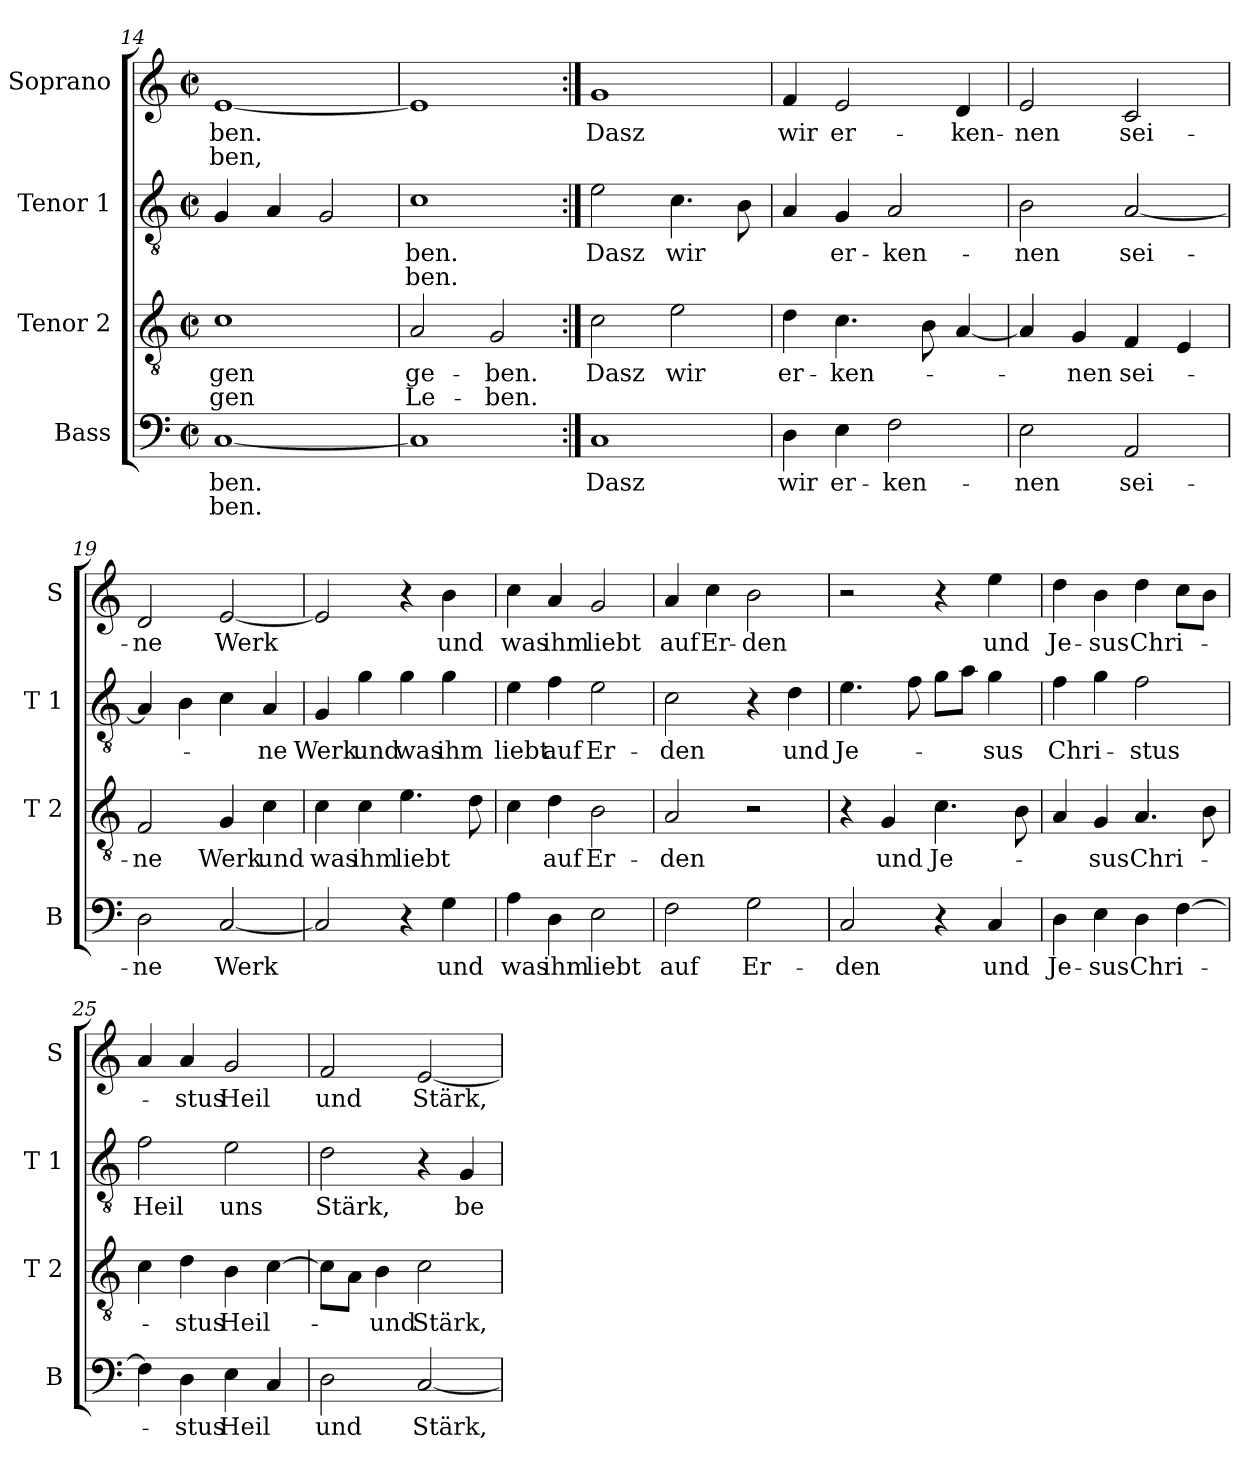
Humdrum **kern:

**kern	**text	**text	**kern	**text	**text	**kern	**text	**text	**kern	**text	**text
*part4	*part4	*part4	*part3	*part3	*part3	*part2	*part2	*part2	*part1	*part1	*part1
*staff4	*staff4	*staff4	*staff3	*staff3	*staff3	*staff2	*staff2	*staff2	*staff1	*staff1	*staff1
*I"Bass	*	*	*I"Tenor 2	*	*	*I"Tenor 1	*	*	*I"Soprano	*	*
*I'B	*	*	*I'T 2	*	*	*I'T 1	*	*	*I'S	*	*
*clefF4	*	*	*clefGv2	*	*	*clefGv2	*	*	*clefG2	*	*
*k[]	*	*	*k[]	*	*	*k[]	*	*	*k[]	*	*
*C:	*	*	*C:	*	*	*C:	*	*	*C:	*	*
*M2/2	*	*	*M2/2	*	*	*M2/2	*	*	*M2/2	*	*
*met(c|)	*	*	*met(c|)	*	*	*met(c|)	*	*	*met(c|)	*	*
=14	=14	=14	=14	=14	=14	=14	=14	=14	=14	=14	=14
!	!LO:LY:b	!LO:LY:b	!	!LO:LY:b	!LO:LY:b	!	!	!	!	!LO:LY:b	!LO:LY:b
[1C	-ben.	-ben.	1c	-gen	-gen	4G/	.	.	[1e	-ben.	-ben,
.	.	.	.	.	.	4A/	.	.	.	.	.
.	.	.	.	.	.	2G/	.	.	.	.	.
=15	=15	=15	=15	=15	=15	=15	=15	=15	=15	=15	=15
!	!	!	!	!LO:LY:b	!LO:LY:b	!	!LO:LY:b	!LO:LY:b	!	!	!
1C]	.	.	2A/	ge-	Le-	1c	-ben.	-ben.	1e]	.	.
!	!	!	!	!LO:LY:b	!LO:LY:b	!	!	!	!	!	!
.	.	.	2G/	-ben.	-ben.	.	.	.	.	.	.
!!LO:LB:g=z
=16:|!	=16:|!	=16:|!	=16:|!	=16:|!	=16:|!	=16:|!	=16:|!	=16:|!	=16:|!	=16:|!	=16:|!
!	!LO:LY:b	!	!	!LO:LY:b	!	!	!LO:LY:b	!	!	!LO:LY:b	!
1C	Dasz	.	2c\	Dasz	.	2e\	Dasz	.	1g	Dasz	.
!	!	!	!	!LO:LY:b	!	!	!LO:LY:b	!	!	!	!
.	.	.	2e\	wir	.	4.c\	wir	.	.	.	.
.	.	.	.	.	.	8B\	.	.	.	.	.
=17	=17	=17	=17	=17	=17	=17	=17	=17	=17	=17	=17
!	!LO:LY:b	!	!	!LO:LY:b	!	!	!	!	!	!LO:LY:b	!
4D\	wir	.	4d\	er-	.	4A/	.	.	4f/	wir	.
!	!LO:LY:b	!	!	!LO:LY:b	!	!	!LO:LY:b	!	!	!LO:LY:b	!
4E\	er-	.	4.c\	-ken-	.	4G/	er-	.	2e/	er-	.
!	!LO:LY:b	!	!	!	!	!	!LO:LY:b	!	!	!	!
2F\	-ken-	.	.	.	.	2A/	-ken-	.	.	.	.
.	.	.	8B\	.	.	.	.	.	.	.	.
!	!	!	!	!	!	!	!	!	!	!LO:LY:b	!
.	.	.	[4A/	.	.	.	.	.	4d/	-ken-	.
=18	=18	=18	=18	=18	=18	=18	=18	=18	=18	=18	=18
!	!LO:LY:b	!	!	!	!	!	!LO:LY:b	!	!	!LO:LY:b	!
2E\	-nen	.	4A/]	.	.	2B\	-nen	.	2e/	-nen	.
!	!	!	!	!LO:LY:b	!	!	!	!	!	!	!
.	.	.	4G/	-nen	.	.	.	.	.	.	.
!	!LO:LY:b	!	!	!LO:LY:b	!	!	!LO:LY:b	!	!	!LO:LY:b	!
2AA/	sei-	.	4F/	sei-	.	[2A/	sei-	.	2c/	sei-	.
.	.	.	4E/	.	.	.	.	.	.	.	.
=19	=19	=19	=19	=19	=19	=19	=19	=19	=19	=19	=19
!	!LO:LY:b	!	!	!LO:LY:b	!	!	!	!	!	!LO:LY:b	!
2D\	-ne	.	2F/	-ne	.	4A/]	.	.	2d/	-ne	.
.	.	.	.	.	.	4B\	.	.	.	.	.
!	!LO:LY:b	!	!	!LO:LY:b	!	!	!	!	!	!LO:LY:b	!
[2C/	Werk	.	4G/	Werk	.	4c\	.	.	[2e/	Werk	.
!	!	!	!	!LO:LY:b	!	!	!LO:LY:b	!	!	!	!
.	.	.	4c\	und	.	4A/	-ne	.	.	.	.
=20	=20	=20	=20	=20	=20	=20	=20	=20	=20	=20	=20
!	!	!	!	!LO:LY:b	!	!	!LO:LY:b	!	!	!	!
2C/]	.	.	4c\	was	.	4G/	Werk	.	2e/]	.	.
!	!	!	!	!LO:LY:b	!	!	!LO:LY:b	!	!	!	!
.	.	.	4c\	ihm	.	4g\	und	.	.	.	.
!	!	!	!	!LO:LY:b	!	!	!LO:LY:b	!	!	!	!
4r	.	.	4.e\	liebt	.	4g\	was	.	4r	.	.
!	!LO:LY:b	!	!	!	!	!	!LO:LY:b	!	!	!LO:LY:b	!
4G\	und	.	.	.	.	4g\	ihm	.	4b\	und	.
.	.	.	8d\	.	.	.	.	.	.	.	.
=21	=21	=21	=21	=21	=21	=21	=21	=21	=21	=21	=21
!	!LO:LY:b	!	!	!	!	!	!LO:LY:b	!	!	!LO:LY:b	!
4A\	was	.	4c\	.	.	4e\	liebt	.	4cc\	was	.
!	!LO:LY:b	!	!	!LO:LY:b	!	!	!LO:LY:b	!	!	!LO:LY:b	!
4D\	ihm	.	4d\	auf	.	4f\	auf	.	4a/	ihm	.
!	!LO:LY:b	!	!	!LO:LY:b	!	!	!LO:LY:b	!	!	!LO:LY:b	!
2E\	liebt	.	2B\	Er-	.	2e\	Er-	.	2g/	liebt	.
!!LO:LB:g=z
=22	=22	=22	=22	=22	=22	=22	=22	=22	=22	=22	=22
!	!LO:LY:b	!	!	!LO:LY:b	!	!	!LO:LY:b	!	!	!LO:LY:b	!
2F\	auf	.	2A/	-den	.	2c\	-den	.	4a/	auf	.
!	!	!	!	!	!	!	!	!	!	!LO:LY:b	!
.	.	.	.	.	.	.	.	.	4cc\	Er-	.
!	!LO:LY:b	!	!	!	!	!	!	!	!	!LO:LY:b	!
2G\	Er-	.	2r	.	.	4r	.	.	2b\	-den	.
!	!	!	!	!	!	!	!LO:LY:b	!	!	!	!
.	.	.	.	.	.	4d\	und	.	.	.	.
=23	=23	=23	=23	=23	=23	=23	=23	=23	=23	=23	=23
!	!LO:LY:b	!	!	!	!	!	!LO:LY:b	!	!	!	!
2C/	-den	.	4r	.	.	4.e\	Je-	.	2r	.	.
!	!	!	!	!LO:LY:b	!	!	!	!	!	!	!
.	.	.	4G/	und	.	.	.	.	.	.	.
.	.	.	.	.	.	8f\	.	.	.	.	.
!	!	!	!	!LO:LY:b	!	!	!	!	!	!	!
4r	.	.	4.c\	Je-	.	8g\L	.	.	4r	.	.
.	.	.	.	.	.	8a\J	.	.	.	.	.
!	!LO:LY:b	!	!	!	!	!	!LO:LY:b	!	!	!LO:LY:b	!
4C/	und	.	.	.	.	4g\	-sus	.	4ee\	und	.
.	.	.	8B\	.	.	.	.	.	.	.	.
=24	=24	=24	=24	=24	=24	=24	=24	=24	=24	=24	=24
!	!LO:LY:b	!	!	!	!	!	!LO:LY:b	!	!	!LO:LY:b	!
4D\	Je-	.	4A/	.	.	4f\	Chri-	.	4dd\	Je-	.
!	!LO:LY:b	!	!	!LO:LY:b	!	!	!	!	!	!LO:LY:b	!
4E\	-sus	.	4G/	-sus	.	4g\	.	.	4b\	-sus	.
!	!LO:LY:b	!	!	!LO:LY:b	!	!	!LO:LY:b	!	!	!LO:LY:b	!
4D\	Chri-	.	4.A/	Chri-	.	2f\	-stus	.	4dd\	Chri-	.
[4F\	.	.	.	.	.	.	.	.	8cc\L	.	.
.	.	.	8B\	.	.	.	.	.	8b\J	.	.
=25	=25	=25	=25	=25	=25	=25	=25	=25	=25	=25	=25
!	!	!	!	!	!	!	!LO:LY:b	!	!	!	!
4F\]	.	.	4c\	.	.	2f\	Heil	.	4a/	.	.
!	!LO:LY:b	!	!	!LO:LY:b	!	!	!	!	!	!LO:LY:b	!
4D\	-stus	.	4d\	-stus	.	.	.	.	4a/	-stus	.
!	!LO:LY:b	!	!	!LO:LY:b	!	!	!LO:LY:b	!	!	!LO:LY:b	!
4E\	Heil	.	4B\	Heil-	.	2e\	uns	.	2g/	Heil	.
4C/	.	.	[4c\	.	.	.	.	.	.	.	.
=26	=26	=26	=26	=26	=26	=26	=26	=26	=26	=26	=26
!	!LO:LY:b	!	!	!	!	!	!LO:LY:b	!	!	!LO:LY:b	!
2D\	und	.	8c\L]	.	.	2d\	Stärk,	.	2f/	und	.
.	.	.	8A\J	.	.	.	.	.	.	.	.
!	!	!	!	!LO:LY:b	!	!	!	!	!	!	!
.	.	.	4B\	-und	.	.	.	.	.	.	.
!	!LO:LY:b	!	!	!LO:LY:b	!	!	!	!	!	!LO:LY:b	!
[2C/	Stärk,	.	2c\	Stärk,	.	4r	.	.	[2e/	Stärk,	.
!	!	!	!	!	!	!	!LO:LY:b	!	!	!	!
.	.	.	.	.	.	4G/	be-	.	.	.	.
=	=	=	=	=	=	=	=	=	=	=	=
*-	*-	*-	*-	*-	*-	*-	*-	*-	*-	*-	*-
